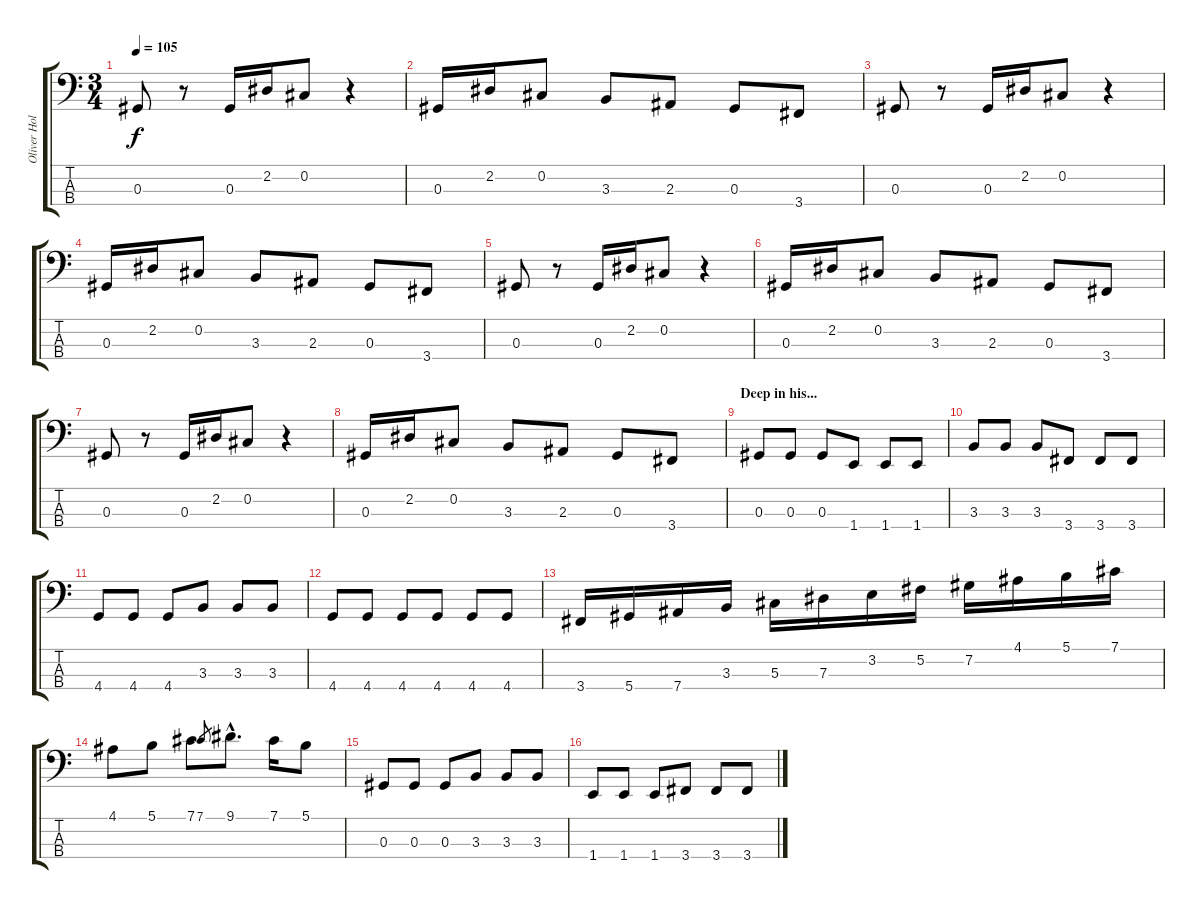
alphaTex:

\track ("Oliver Holzwarth" "Oliver Hol") {instrument electricbassfinger}
\staff {score tabs}
\tuning (Gb2 Db2 Ab1 Eb1) {hide}
\ts (3 4)
\tempo 105
\clef f4
\ks c
0.3.8{dy f} r.8 0.3.16 2.2.16 0.2.8 r.4 |
0.3.16 2.2.16 0.2.8 3.3.8 2.3.8 0.3.8 3.4.8 |
0.3.8 r.8 0.3.16 2.2.16 0.2.8 r.4 |
0.3.16 2.2.16 0.2.8 3.3.8 2.3.8 0.3.8 3.4.8 |
0.3.8 r.8 0.3.16 2.2.16 0.2.8 r.4 |
0.3.16 2.2.16 0.2.8 3.3.8 2.3.8 0.3.8 3.4.8 |
0.3.8 r.8 0.3.16 2.2.16 0.2.8 r.4 |
0.3.16 2.2.16 0.2.8 3.3.8 2.3.8 0.3.8 3.4.8 |
\section ("" "Deep in his...")
0.3.8 0.3.8 0.3.8 1.4.8 1.4.8 1.4.8 |
3.3.8 3.3.8 3.3.8 3.4.8 3.4.8 3.4.8 |
4.4.8 4.4.8 4.4.8 3.3.8 3.3.8 3.3.8 |
4.4.8 4.4.8 4.4.8 4.4.8 4.4.8 4.4.8 |
3.4.16 5.4.16 7.4.16 3.3.16 5.3.16 7.3.16 3.2.16 5.2.16 7.2.16 4.1.16 5.1.16 7.1.16 |
4.1.8 5.1.8 7.1.8 7.1.8{gr} 9.1{hac}.8{d} 7.1.16 5.1.8 |
0.3.8 0.3.8 0.3.8 3.3.8 3.3.8 3.3.8 |
1.4.8 1.4.8 1.4.8 3.4.8 3.4.8 3.4.8
